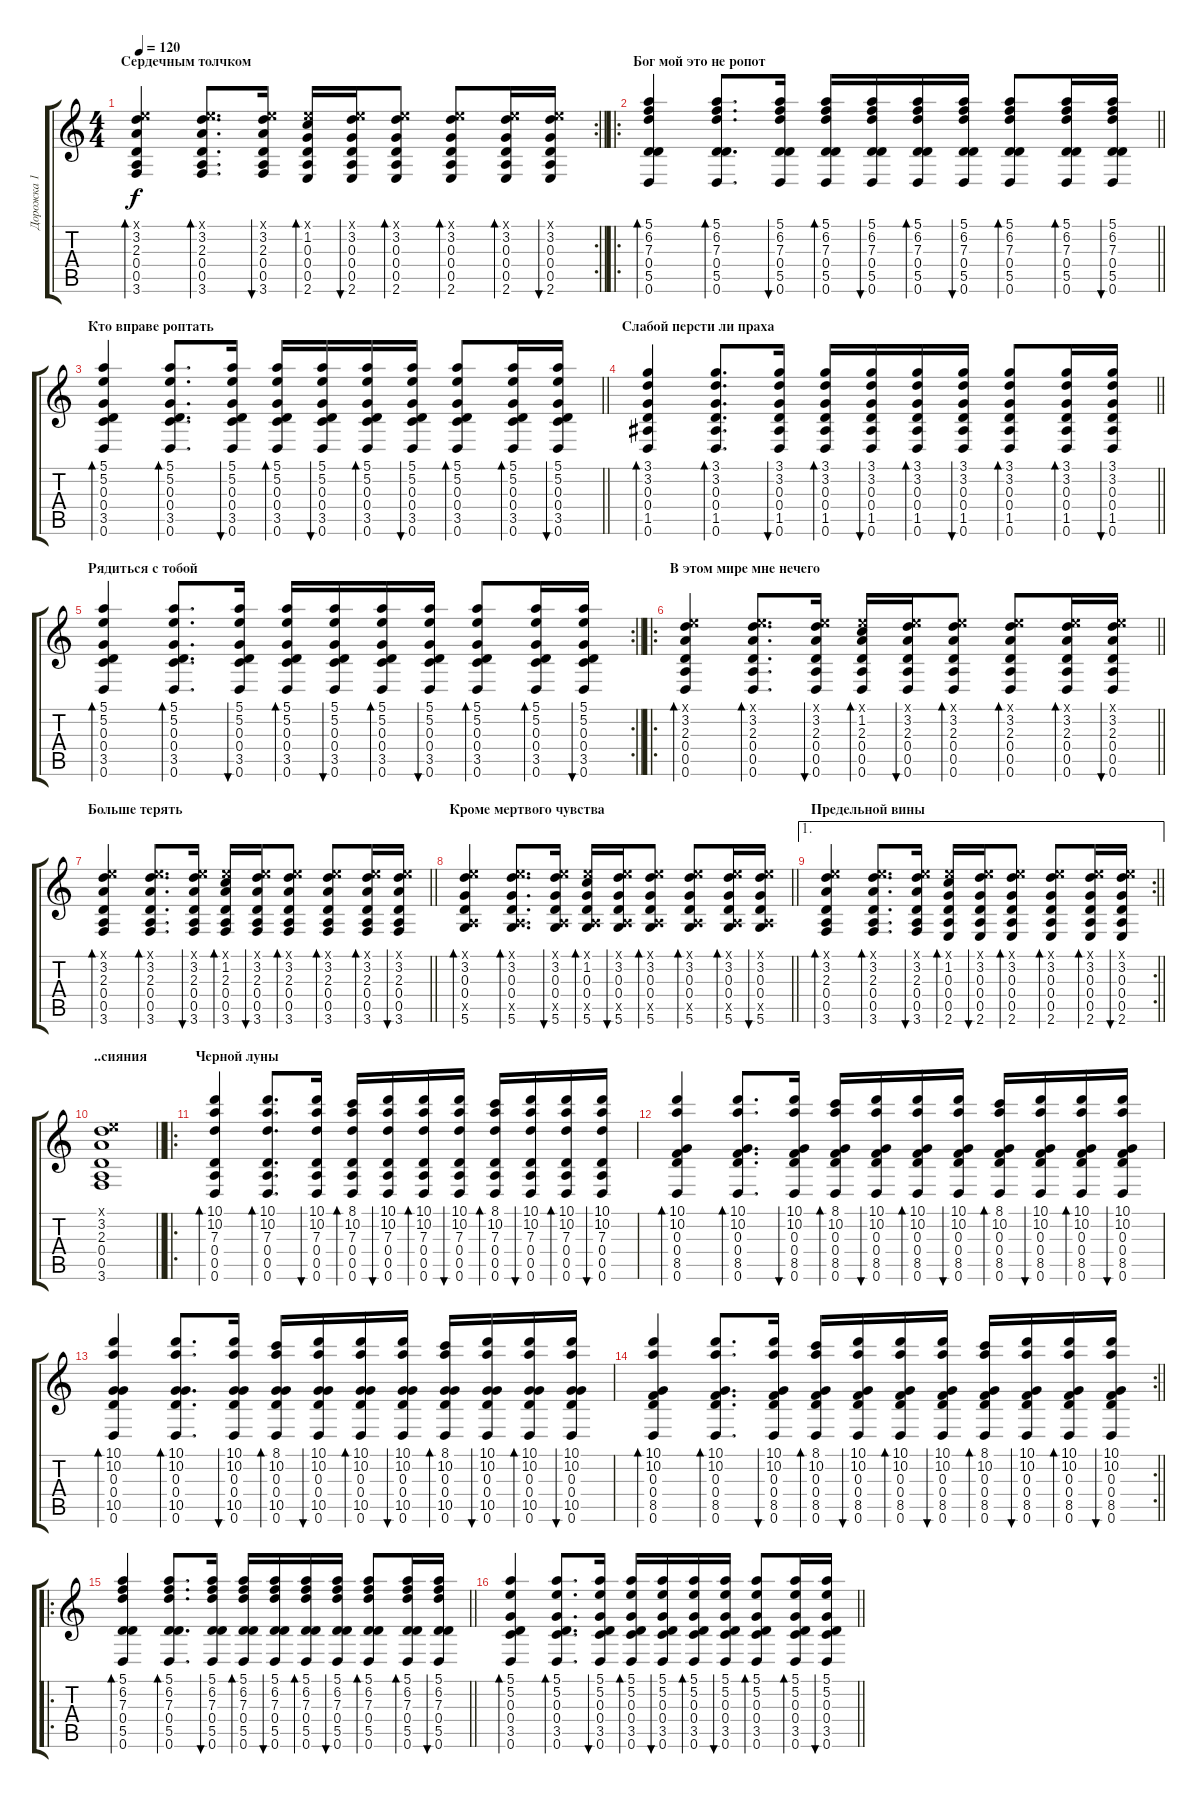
\track ("Дорожка 1" "Дорожка 1") {instrument acousticguitarsteel}
\staff {score tabs}
\tuning (E4 B3 G3 D3 A2 D2) {hide}
\rc 2
\ts (4 4)
\section ("" "Сердечным толчком")
\tempo 120
\clef g2
\barLineRight lightlight
\ks c
(0.1{x} 3.2 2.3 0.4 0.5 3.6).4{bd 120 dy f} (0.1{x} 3.2 2.3 0.4 0.5 3.6).8{d bd 120} (0.1{x} 3.2 2.3 0.4 0.5 3.6).16{bu 120} (0.1{x} 1.2 0.3 0.4 0.5 2.6).16{bd 120} (0.1{x} 3.2 0.3 0.4 0.5 2.6).16{bu 120} (0.1{x} 3.2 0.3 0.4 0.5 2.6).8{bd 120} (0.1{x} 3.2 0.3 0.4 0.5 2.6).8{bd 120} (0.1{x} 3.2 0.3 0.4 0.5 2.6).16{bd 120} (0.1{x} 3.2 0.3 0.4 0.5 2.6).16{bu 120} |
\ro
\section ("" "Бог мой это не ропот")
\barLineRight lightlight
(5.1 6.2 7.3 0.4 5.5 0.6).4{bd 60} (5.1 6.2 7.3 0.4 5.5 0.6).8{d bd 60} (5.1 6.2 7.3 0.4 5.5 0.6).16{bu 60} (5.1 6.2 7.3 0.4 5.5 0.6).16{bd 60} (5.1 6.2 7.3 0.4 5.5 0.6).16{bu 60} (5.1 6.2 7.3 0.4 5.5 0.6).16{bd 60} (5.1 6.2 7.3 0.4 5.5 0.6).16{bu 60} (5.1 6.2 7.3 0.4 5.5 0.6).8{bd 60} (5.1 6.2 7.3 0.4 5.5 0.6).16{bd 60} (5.1 6.2 7.3 0.4 5.5 0.6).16{bu 60} |
\section ("" "Кто вправе роптать")
\barLineRight lightlight
(5.1 5.2 0.3 0.4 3.5 0.6).4{bd 60} (5.1 5.2 0.3 0.4 3.5 0.6).8{d bd 60} (5.1 5.2 0.3 0.4 3.5 0.6).16{bu 60} (5.1 5.2 0.3 0.4 3.5 0.6).16{bd 60} (5.1 5.2 0.3 0.4 3.5 0.6).16{bu 60} (5.1 5.2 0.3 0.4 3.5 0.6).16{bd 60} (5.1 5.2 0.3 0.4 3.5 0.6).16{bu 60} (5.1 5.2 0.3 0.4 3.5 0.6).8{bd 60} (5.1 5.2 0.3 0.4 3.5 0.6).16{bd 60} (5.1 5.2 0.3 0.4 3.5 0.6).16{bu 60} |
\section ("" "Слабой персти ли праха")
\barLineRight lightlight
(3.1 3.2 0.3 0.4 1.5 0.6).4{bd 60} (3.1 3.2 0.3 0.4 1.5 0.6).8{d bd 60} (3.1 3.2 0.3 0.4 1.5 0.6).16{bu 60} (3.1 3.2 0.3 0.4 1.5 0.6).16{bd 60} (3.1 3.2 0.3 0.4 1.5 0.6).16{bu 60} (3.1 3.2 0.3 0.4 1.5 0.6).16{bd 60} (3.1 3.2 0.3 0.4 1.5 0.6).16{bu 60} (3.1 3.2 0.3 0.4 1.5 0.6).8{bd 60} (3.1 3.2 0.3 0.4 1.5 0.6).16{bd 60} (3.1 3.2 0.3 0.4 1.5 0.6).16{bu 60} |
\rc 2
\section ("" "Рядиться с тобой")
\barLineRight lightlight
(5.1 5.2 0.3 0.4 3.5 0.6).4{bd 60} (5.1 5.2 0.3 0.4 3.5 0.6).8{d bd 60} (5.1 5.2 0.3 0.4 3.5 0.6).16{bu 60} (5.1 5.2 0.3 0.4 3.5 0.6).16{bd 60} (5.1 5.2 0.3 0.4 3.5 0.6).16{bu 60} (5.1 5.2 0.3 0.4 3.5 0.6).16{bd 60} (5.1 5.2 0.3 0.4 3.5 0.6).16{bu 60} (5.1 5.2 0.3 0.4 3.5 0.6).8{bd 60} (5.1 5.2 0.3 0.4 3.5 0.6).16{bd 60} (5.1 5.2 0.3 0.4 3.5 0.6).16{bu 60} |
\ro
\section ("" "В этом мире мне нечего")
\barLineRight lightlight
(0.1{x} 3.2 2.3 0.4 0.5 0.6).4{bd 120} (0.1{x} 3.2 2.3 0.4 0.5 0.6).8{d bd 120} (0.1{x} 3.2 2.3 0.4 0.5 0.6).16{bu 120} (0.1{x} 1.2 2.3 0.4 0.5 0.6).16{bd 120} (0.1{x} 3.2 2.3 0.4 0.5 0.6).16{bu 120} (0.1{x} 3.2 2.3 0.4 0.5 0.6).8{bd 120} (0.1{x} 3.2 2.3 0.4 0.5 0.6).8{bd 120} (0.1{x} 3.2 2.3 0.4 0.5 0.6).16{bd 120} (0.1{x} 3.2 2.3 0.4 0.5 0.6).16{bu 120} |
\section ("" "Больше терять")
\barLineRight lightlight
(0.1{x} 3.2 2.3 0.4 0.5 3.6).4{bd 120} (0.1{x} 3.2 2.3 0.4 0.5 3.6).8{d bd 120} (0.1{x} 3.2 2.3 0.4 0.5 3.6).16{bu 120} (0.1{x} 1.2 2.3 0.4 0.5 3.6).16{bd 120} (0.1{x} 3.2 2.3 0.4 0.5 3.6).16{bu 120} (0.1{x} 3.2 2.3 0.4 0.5 3.6).8{bd 120} (0.1{x} 3.2 2.3 0.4 0.5 3.6).8{bd 120} (0.1{x} 3.2 2.3 0.4 0.5 3.6).16{bd 120} (0.1{x} 3.2 2.3 0.4 0.5 3.6).16{bu 120} |
\section ("" "Кроме мертвого чувства")
\barLineRight lightlight
(0.1{x} 3.2 0.3 0.4 0.5{x} 5.6).4{bd 120} (0.1{x} 3.2 0.3 0.4 0.5{x} 5.6).8{d bd 120} (0.1{x} 3.2 0.3 0.4 0.5{x} 5.6).16{bu 120} (0.1{x} 1.2 0.3 0.4 0.5{x} 5.6).16{bd 120} (0.1{x} 3.2 0.3 0.4 0.5{x} 5.6).16{bu 120} (0.1{x} 3.2 0.3 0.4 0.5{x} 5.6).8{bd 120} (0.1{x} 3.2 0.3 0.4 0.5{x} 5.6).8{bd 120} (0.1{x} 3.2 0.3 0.4 0.5{x} 5.6).16{bd 120} (0.1{x} 3.2 0.3 0.4 0.5{x} 5.6).16{bu 120} |
\ae 1
\rc 2
\section ("" "Предельной вины")
\barLineRight lightlight
(0.1{x} 3.2 2.3 0.4 0.5 3.6).4{bd 120} (0.1{x} 3.2 2.3 0.4 0.5 3.6).8{d bd 120} (0.1{x} 3.2 2.3 0.4 0.5 3.6).16{bu 120} (0.1{x} 1.2 0.3 0.4 0.5 2.6).16{bd 120} (0.1{x} 3.2 0.3 0.4 0.5 2.6).16{bu 120} (0.1{x} 3.2 0.3 0.4 0.5 2.6).8{bd 120} (0.1{x} 3.2 0.3 0.4 0.5 2.6).8{bd 120} (0.1{x} 3.2 0.3 0.4 0.5 2.6).16{bd 120} (0.1{x} 3.2 0.3 0.4 0.5 2.6).16{bu 120} |
\section ("" "..сияния")
\barLineRight lightlight
(0.1{x} 3.2 2.3 0.4 0.5 3.6).1 |
\ro
\section ("" "Черной луны")
(10.1 10.2 7.3 0.4 0.5 0.6).4{bd 60} (10.1 10.2 7.3 0.4 0.5 0.6).8{d bd 60} (10.1 10.2 7.3 0.4 0.5 0.6).16{bu 60} (8.1 10.2 7.3 0.4 0.5 0.6).16{bd 60} (10.1 10.2 7.3 0.4 0.5 0.6).16{bu 60} (10.1 10.2 7.3 0.4 0.5 0.6).16{bd 60} (10.1 10.2 7.3 0.4 0.5 0.6).16{bu 60} (8.1 10.2 7.3 0.4 0.5 0.6).16{bd 60} (10.1 10.2 7.3 0.4 0.5 0.6).16{bu 60} (10.1 10.2 7.3 0.4 0.5 0.6).16{bd 60} (10.1 10.2 7.3 0.4 0.5 0.6).16{bu 60} |
(10.1 10.2 0.3 0.4 8.5 0.6).4{bd 60} (10.1 10.2 0.3 0.4 8.5 0.6).8{d bd 60} (10.1 10.2 0.3 0.4 8.5 0.6).16{bu 60} (8.1 10.2 0.3 0.4 8.5 0.6).16{bd 60} (10.1 10.2 0.3 0.4 8.5 0.6).16{bu 60} (10.1 10.2 0.3 0.4 8.5 0.6).16{bd 60} (10.1 10.2 0.3 0.4 8.5 0.6).16{bu 60} (8.1 10.2 0.3 0.4 8.5 0.6).16{bd 60} (10.1 10.2 0.3 0.4 8.5 0.6).16{bu 60} (10.1 10.2 0.3 0.4 8.5 0.6).16{bd 60} (10.1 10.2 0.3 0.4 8.5 0.6).16{bu 60} |
(10.1 10.2 0.3 0.4 10.5 0.6).4{bd 60} (10.1 10.2 0.3 0.4 10.5 0.6).8{d bd 60} (10.1 10.2 0.3 0.4 10.5 0.6).16{bu 60} (8.1 10.2 0.3 0.4 10.5 0.6).16{bd 60} (10.1 10.2 0.3 0.4 10.5 0.6).16{bu 60} (10.1 10.2 0.3 0.4 10.5 0.6).16{bd 60} (10.1 10.2 0.3 0.4 10.5 0.6).16{bu 60} (8.1 10.2 0.3 0.4 10.5 0.6).16{bd 60} (10.1 10.2 0.3 0.4 10.5 0.6).16{bu 60} (10.1 10.2 0.3 0.4 10.5 0.6).16{bd 60} (10.1 10.2 0.3 0.4 10.5 0.6).16{bu 60} |
\rc 2
\barLineRight lightlight
(10.1 10.2 0.3 0.4 8.5 0.6).4{bd 60} (10.1 10.2 0.3 0.4 8.5 0.6).8{d bd 60} (10.1 10.2 0.3 0.4 8.5 0.6).16{bu 60} (8.1 10.2 0.3 0.4 8.5 0.6).16{bd 60} (10.1 10.2 0.3 0.4 8.5 0.6).16{bu 60} (10.1 10.2 0.3 0.4 8.5 0.6).16{bd 60} (10.1 10.2 0.3 0.4 8.5 0.6).16{bu 60} (8.1 10.2 0.3 0.4 8.5 0.6).16{bd 60} (10.1 10.2 0.3 0.4 8.5 0.6).16{bu 60} (10.1 10.2 0.3 0.4 8.5 0.6).16{bd 60} (10.1 10.2 0.3 0.4 8.5 0.6).16{bu 60} |
\ro
\barLineRight lightlight
(5.1 6.2 7.3 0.4 5.5 0.6).4{bd 60} (5.1 6.2 7.3 0.4 5.5 0.6).8{d bd 60} (5.1 6.2 7.3 0.4 5.5 0.6).16{bu 60} (5.1 6.2 7.3 0.4 5.5 0.6).16{bd 60} (5.1 6.2 7.3 0.4 5.5 0.6).16{bu 60} (5.1 6.2 7.3 0.4 5.5 0.6).16{bd 60} (5.1 6.2 7.3 0.4 5.5 0.6).16{bu 60} (5.1 6.2 7.3 0.4 5.5 0.6).8{bd 60} (5.1 6.2 7.3 0.4 5.5 0.6).16{bd 60} (5.1 6.2 7.3 0.4 5.5 0.6).16{bu 60} |
\barLineRight lightlight
(5.1 5.2 0.3 0.4 3.5 0.6).4{bd 60} (5.1 5.2 0.3 0.4 3.5 0.6).8{d bd 60} (5.1 5.2 0.3 0.4 3.5 0.6).16{bu 60} (5.1 5.2 0.3 0.4 3.5 0.6).16{bd 60} (5.1 5.2 0.3 0.4 3.5 0.6).16{bu 60} (5.1 5.2 0.3 0.4 3.5 0.6).16{bd 60} (5.1 5.2 0.3 0.4 3.5 0.6).16{bu 60} (5.1 5.2 0.3 0.4 3.5 0.6).8{bd 60} (5.1 5.2 0.3 0.4 3.5 0.6).16{bd 60} (5.1 5.2 0.3 0.4 3.5 0.6).16{bu 60}
